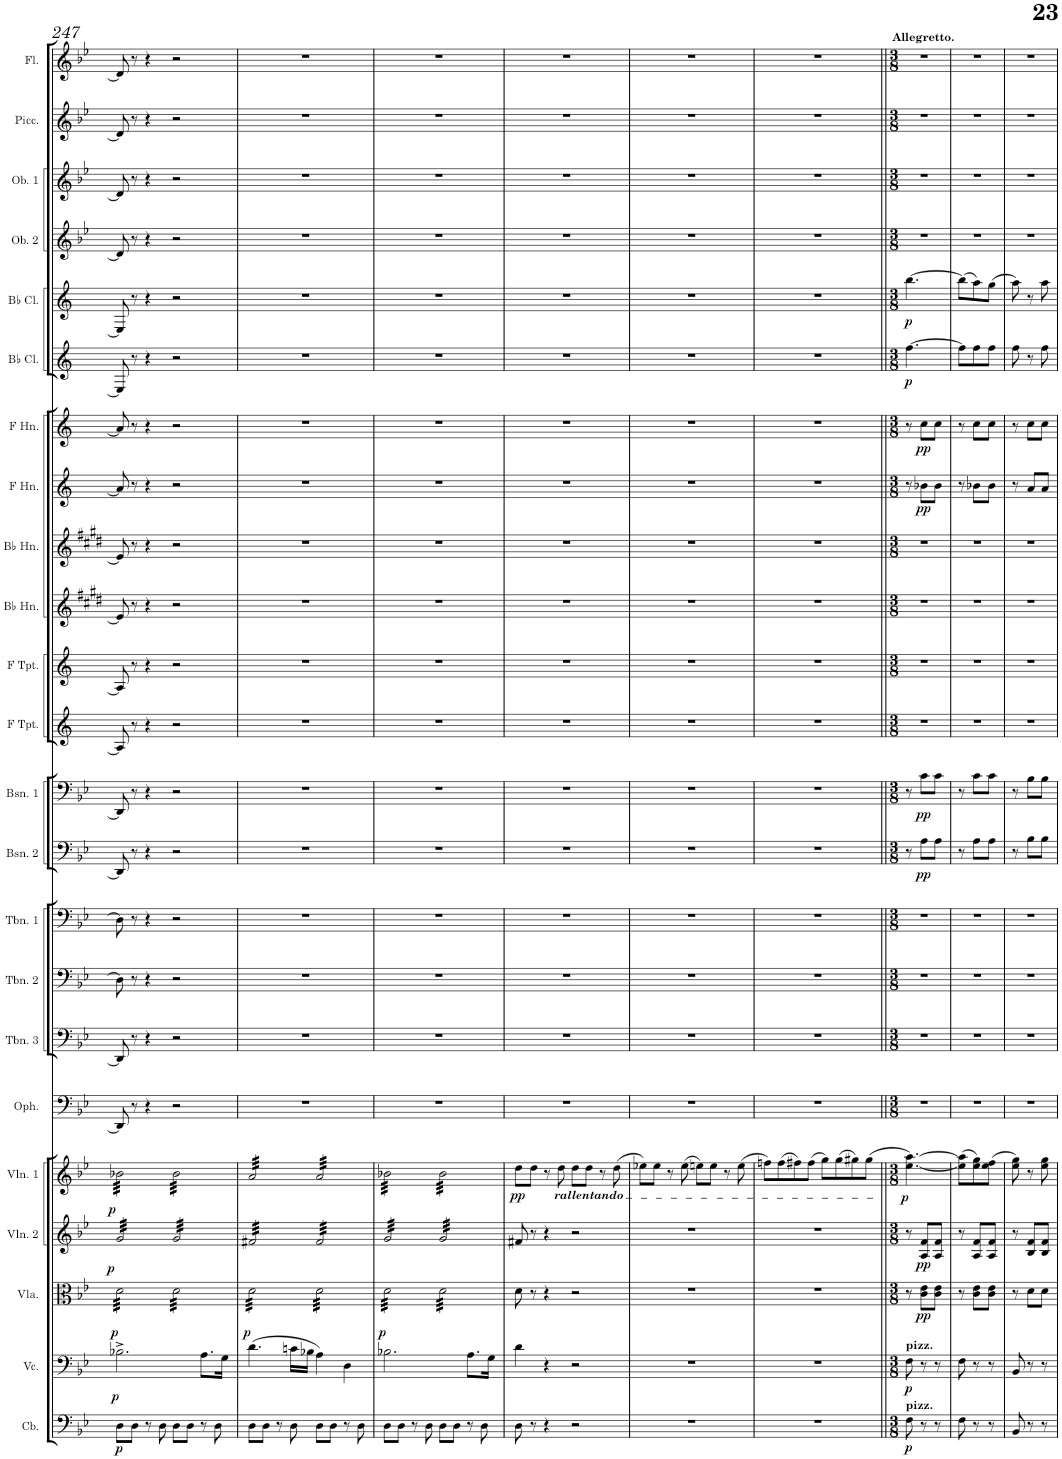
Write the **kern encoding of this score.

**kern	**dynam	**kern	**dynam	**kern	**dynam	**kern	**dynam	**kern	**dynam	**kern	**kern	**kern	**kern	**kern	**dynam	**kern	**dynam	**kern	**kern	**kern	**kern	**kern	**dynam	**kern	**dynam	**kern	**dynam	**kern	**dynam	**kern	**kern	**kern	**kern
*part23	*part23	*part22	*part22	*part21	*part21	*part20	*part20	*part19	*part19	*part18	*part17	*part16	*part15	*part14	*part14	*part13	*part13	*part12	*part11	*part10	*part9	*part8	*part8	*part7	*part7	*part6	*part6	*part5	*part5	*part4	*part3	*part2	*part1
*staff23	*staff23	*staff22	*staff22	*staff21	*staff21	*staff20	*staff20	*staff19	*staff19	*staff18	*staff17	*staff16	*staff15	*staff14	*staff14	*staff13	*staff13	*staff12	*staff11	*staff10	*staff9	*staff8	*staff8	*staff7	*staff7	*staff6	*staff6	*staff5	*staff5	*staff4	*staff3	*staff2	*staff1
*I"Contrabass	*	*I"Violoncello	*	*I"Viola	*	*I"Violin 2	*	*I"Violin 1	*	*I"Ophicleide	*I"Trombone 3	*I"Trombone 2	*I"Trombone 1	*I"Bassoon 2	*	*I"Bassoon 1	*	*I"D Trumpet 2	*I"D Trumpet 1	*I"Horn in D 4	*I"Horn in D 3	*I"Horn in D 2	*	*I"Horn in D 1	*	*I"C Clarinet 2	*	*I"C Clarinet 1	*	*I"Oboe 2	*I"Oboe 1	*I"Piccolo	*I"Flute
*I'Cb.	*	*I'Vc.	*	*I'Vla.	*	*I'Vln. 2	*	*I'Vln. 1	*	*I'Oph.	*I'Tbn. 3	*I'Tbn. 2	*I'Tbn. 1	*I'Bsn. 2	*	*I'Bsn. 1	*	*I'D Tpt. 2	*I'D Tpt. 1	*	*	*	*	*	*	*I'C Cl. 2	*	*I'C Cl. 1	*	*I'Ob. 2	*I'Ob. 1	*I'Picc.	*I'Fl.
!!LO:PB:g=z
*clefF4	*	*clefF4	*	*clefC3	*	*clefG2	*	*clefG2	*	*clefF4	*clefF4	*clefF4	*clefF4	*clefF4	*	*clefF4	*	*clefG2	*clefG2	*clefG2	*clefG2	*clefG2	*	*clefG2	*	*clefG2	*	*clefG2	*	*clefG2	*clefG2	*clefG2	*clefG2
*Trd7c12	*	*	*	*	*	*	*	*	*	*Trd1c2	*	*	*	*	*	*	*	*Trd-3c-5	*Trd-3c-5	*Trd8c14	*Trd8c14	*Trd4c7	*	*Trd4c7	*	*Trd1c2	*	*Trd1c2	*	*	*	*Trd-7c-12	*
*k[b-e-]	*	*k[b-e-]	*	*k[b-e-]	*	*k[b-e-]	*	*k[b-e-]	*	*k[b-e-]	*k[b-e-]	*k[b-e-]	*k[b-e-]	*k[b-e-]	*	*k[b-e-]	*	*k[]	*k[]	*k[f#c#g#d#]	*k[f#c#g#d#]	*k[]	*	*k[]	*	*k[]	*	*k[]	*	*k[b-e-]	*k[b-e-]	*k[b-e-]	*k[]
*M4/4	*	*M4/4	*	*M4/4	*	*M4/4	*	*M4/4	*	*M4/4	*M4/4	*M4/4	*M4/4	*M4/4	*	*M4/4	*	*M4/4	*M4/4	*M4/4	*M4/4	*M4/4	*	*M4/4	*	*M4/4	*	*M4/4	*	*M4/4	*M4/4	*M4/4	*M4/4
*met(c)	*	*met(c)	*	*met(c)	*	*met(c)	*	*met(c)	*	*met(c)	*met(c)	*met(c)	*met(c)	*met(c)	*	*met(c)	*	*met(c)	*met(c)	*met(c)	*met(c)	*met(c)	*	*met(c)	*	*met(c)	*	*met(c)	*	*met(c)	*met(c)	*met(c)	*met(c)
=247	=247	=247	=247	=247	=247	=247	=247	=247	=247	=247	=247	=247	=247	=247	=247	=247	=247	=247	=247	=247	=247	=247	=247	=247	=247	=247	=247	=247	=247	=247	=247	=247	=247
!	!LO:DY:b	!	!LO:DY:b	!	!LO:DY:b	!	!LO:DY:b	!	!LO:DY:b	!	!	!	!	!	!	!	!	!	!	!	!	!	!	!	!	!	!	!	!	!	!	!	!
*	*	*	*	*tremolo	*	*	*	*	*	*	*	*	*	*	*	*	*	*	*	*	*	*	*	*	*	*	*	*	*	*	*	*	*
*	*	*	*	*	*	*tremolo	*	*	*	*	*	*	*	*	*	*	*	*	*	*	*	*	*	*	*	*	*	*	*	*	*	*	*
*	*	*	*	*	*	*	*	*tremolo	*	*	*	*	*	*	*	*	*	*	*	*	*	*	*	*	*	*	*	*	*	*	*	*	*
8D\L	p	2.B-X^\	p	32d\LLL	p	32g/LLL	p	32b-X\LLL	p	8DD/]	8DD/]	8D\]	8D\]	8DD/]	.	8DD/]	.	8A/]	8A/]	8e/]	8e/]	8a/]	.	8a/]	.	8E/]	.	8E/]	.	8d/]	8d/]	8d/]	8d/]
.	.	.	.	32d\	.	32g/	.	32b-X\	.	.	.	.	.	.	.	.	.	.	.	.	.	.	.	.	.	.	.	.	.	.	.	.	.
.	.	.	.	32d\	.	32g/	.	32b-X\	.	.	.	.	.	.	.	.	.	.	.	.	.	.	.	.	.	.	.	.	.	.	.	.	.
.	.	.	.	32d\	.	32g/	.	32b-X\	.	.	.	.	.	.	.	.	.	.	.	.	.	.	.	.	.	.	.	.	.	.	.	.	.
8D\J	.	.	.	32d\	.	32g/	.	32b-X\	.	8r	8r	8r	8r	8r	.	8r	.	8r	8r	8r	8r	8r	.	8r	.	8r	.	8r	.	8r	8r	8r	8r
.	.	.	.	32d\	.	32g/	.	32b-X\	.	.	.	.	.	.	.	.	.	.	.	.	.	.	.	.	.	.	.	.	.	.	.	.	.
.	.	.	.	32d\	.	32g/	.	32b-X\	.	.	.	.	.	.	.	.	.	.	.	.	.	.	.	.	.	.	.	.	.	.	.	.	.
.	.	.	.	32d\	.	32g/	.	32b-X\	.	.	.	.	.	.	.	.	.	.	.	.	.	.	.	.	.	.	.	.	.	.	.	.	.
8r	.	.	.	32d\	.	32g/	.	32b-X\	.	4r	4r	4r	4r	4r	.	4r	.	4r	4r	4r	4r	4r	.	4r	.	4r	.	4r	.	4r	4r	4r	4r
.	.	.	.	32d\	.	32g/	.	32b-X\	.	.	.	.	.	.	.	.	.	.	.	.	.	.	.	.	.	.	.	.	.	.	.	.	.
.	.	.	.	32d\	.	32g/	.	32b-X\	.	.	.	.	.	.	.	.	.	.	.	.	.	.	.	.	.	.	.	.	.	.	.	.	.
.	.	.	.	32d\	.	32g/	.	32b-X\	.	.	.	.	.	.	.	.	.	.	.	.	.	.	.	.	.	.	.	.	.	.	.	.	.
8D\	.	.	.	32d\	.	32g/	.	32b-X\	.	.	.	.	.	.	.	.	.	.	.	.	.	.	.	.	.	.	.	.	.	.	.	.	.
.	.	.	.	32d\	.	32g/	.	32b-X\	.	.	.	.	.	.	.	.	.	.	.	.	.	.	.	.	.	.	.	.	.	.	.	.	.
.	.	.	.	32d\	.	32g/	.	32b-X\	.	.	.	.	.	.	.	.	.	.	.	.	.	.	.	.	.	.	.	.	.	.	.	.	.
.	.	.	.	32d\JJJ	.	32g/JJJ	.	32b-X\JJJ	.	.	.	.	.	.	.	.	.	.	.	.	.	.	.	.	.	.	.	.	.	.	.	.	.
8D\L	.	.	.	32d\LLL	.	32g/LLL	.	32b-\LLL	.	2r	2r	2r	2r	2r	.	2r	.	2r	2r	2r	2r	2r	.	2r	.	2r	.	2r	.	2r	2r	2r	2r
.	.	.	.	32d\	.	32g/	.	32b-\	.	.	.	.	.	.	.	.	.	.	.	.	.	.	.	.	.	.	.	.	.	.	.	.	.
.	.	.	.	32d\	.	32g/	.	32b-\	.	.	.	.	.	.	.	.	.	.	.	.	.	.	.	.	.	.	.	.	.	.	.	.	.
.	.	.	.	32d\	.	32g/	.	32b-\	.	.	.	.	.	.	.	.	.	.	.	.	.	.	.	.	.	.	.	.	.	.	.	.	.
8D\J	.	.	.	32d\	.	32g/	.	32b-\	.	.	.	.	.	.	.	.	.	.	.	.	.	.	.	.	.	.	.	.	.	.	.	.	.
.	.	.	.	32d\	.	32g/	.	32b-\	.	.	.	.	.	.	.	.	.	.	.	.	.	.	.	.	.	.	.	.	.	.	.	.	.
.	.	.	.	32d\	.	32g/	.	32b-\	.	.	.	.	.	.	.	.	.	.	.	.	.	.	.	.	.	.	.	.	.	.	.	.	.
.	.	.	.	32d\	.	32g/	.	32b-\	.	.	.	.	.	.	.	.	.	.	.	.	.	.	.	.	.	.	.	.	.	.	.	.	.
8r	.	8.A\L	.	32d\	.	32g/	.	32b-\	.	.	.	.	.	.	.	.	.	.	.	.	.	.	.	.	.	.	.	.	.	.	.	.	.
.	.	.	.	32d\	.	32g/	.	32b-\	.	.	.	.	.	.	.	.	.	.	.	.	.	.	.	.	.	.	.	.	.	.	.	.	.
.	.	.	.	32d\	.	32g/	.	32b-\	.	.	.	.	.	.	.	.	.	.	.	.	.	.	.	.	.	.	.	.	.	.	.	.	.
.	.	.	.	32d\	.	32g/	.	32b-\	.	.	.	.	.	.	.	.	.	.	.	.	.	.	.	.	.	.	.	.	.	.	.	.	.
8D\	.	.	.	32d\	.	32g/	.	32b-\	.	.	.	.	.	.	.	.	.	.	.	.	.	.	.	.	.	.	.	.	.	.	.	.	.
.	.	.	.	32d\	.	32g/	.	32b-\	.	.	.	.	.	.	.	.	.	.	.	.	.	.	.	.	.	.	.	.	.	.	.	.	.
.	.	16G\Jk	.	32d\	.	32g/	.	32b-\	.	.	.	.	.	.	.	.	.	.	.	.	.	.	.	.	.	.	.	.	.	.	.	.	.
.	.	.	.	32d\JJJ	.	32g/JJJ	.	32b-\JJJ	.	.	.	.	.	.	.	.	.	.	.	.	.	.	.	.	.	.	.	.	.	.	.	.	.
=248	=248	=248	=248	=248	=248	=248	=248	=248	=248	=248	=248	=248	=248	=248	=248	=248	=248	=248	=248	=248	=248	=248	=248	=248	=248	=248	=248	=248	=248	=248	=248	=248	=248
!	!	!	!	!	!LO:DY:b	!	!	!	!	!	!	!	!	!	!	!	!	!	!	!	!	!	!	!	!	!	!	!	!	!	!	!	!
8D\L	.	(4.d\	.	32d\LLL	p	32f#X/LLL	.	32a/LLL	.	1r	1r	1r	1r	1r	.	1r	.	1r	1r	1r	1r	1r	.	1r	.	1r	.	1r	.	1r	1r	1r	1r
.	.	.	.	32d\	.	32f#X/	.	32a/	.	.	.	.	.	.	.	.	.	.	.	.	.	.	.	.	.	.	.	.	.	.	.	.	.
.	.	.	.	32d\	.	32f#X/	.	32a/	.	.	.	.	.	.	.	.	.	.	.	.	.	.	.	.	.	.	.	.	.	.	.	.	.
.	.	.	.	32d\	.	32f#X/	.	32a/	.	.	.	.	.	.	.	.	.	.	.	.	.	.	.	.	.	.	.	.	.	.	.	.	.
8D\J	.	.	.	32d\	.	32f#X/	.	32a/	.	.	.	.	.	.	.	.	.	.	.	.	.	.	.	.	.	.	.	.	.	.	.	.	.
.	.	.	.	32d\	.	32f#X/	.	32a/	.	.	.	.	.	.	.	.	.	.	.	.	.	.	.	.	.	.	.	.	.	.	.	.	.
.	.	.	.	32d\	.	32f#X/	.	32a/	.	.	.	.	.	.	.	.	.	.	.	.	.	.	.	.	.	.	.	.	.	.	.	.	.
.	.	.	.	32d\	.	32f#X/	.	32a/	.	.	.	.	.	.	.	.	.	.	.	.	.	.	.	.	.	.	.	.	.	.	.	.	.
8r	.	.	.	32d\	.	32f#X/	.	32a/	.	.	.	.	.	.	.	.	.	.	.	.	.	.	.	.	.	.	.	.	.	.	.	.	.
.	.	.	.	32d\	.	32f#X/	.	32a/	.	.	.	.	.	.	.	.	.	.	.	.	.	.	.	.	.	.	.	.	.	.	.	.	.
.	.	.	.	32d\	.	32f#X/	.	32a/	.	.	.	.	.	.	.	.	.	.	.	.	.	.	.	.	.	.	.	.	.	.	.	.	.
.	.	.	.	32d\	.	32f#X/	.	32a/	.	.	.	.	.	.	.	.	.	.	.	.	.	.	.	.	.	.	.	.	.	.	.	.	.
8D\	.	16cn\LL	.	32d\	.	32f#X/	.	32a/	.	.	.	.	.	.	.	.	.	.	.	.	.	.	.	.	.	.	.	.	.	.	.	.	.
.	.	.	.	32d\	.	32f#X/	.	32a/	.	.	.	.	.	.	.	.	.	.	.	.	.	.	.	.	.	.	.	.	.	.	.	.	.
.	.	16B-X\JJ	.	32d\	.	32f#X/	.	32a/	.	.	.	.	.	.	.	.	.	.	.	.	.	.	.	.	.	.	.	.	.	.	.	.	.
.	.	.	.	32d\JJJ	.	32f#X/JJJ	.	32a/JJJ	.	.	.	.	.	.	.	.	.	.	.	.	.	.	.	.	.	.	.	.	.	.	.	.	.
8D\L	.	4A\)	.	32d\LLL	.	32f#/LLL	.	32a/LLL	.	.	.	.	.	.	.	.	.	.	.	.	.	.	.	.	.	.	.	.	.	.	.	.	.
.	.	.	.	32d\	.	32f#/	.	32a/	.	.	.	.	.	.	.	.	.	.	.	.	.	.	.	.	.	.	.	.	.	.	.	.	.
.	.	.	.	32d\	.	32f#/	.	32a/	.	.	.	.	.	.	.	.	.	.	.	.	.	.	.	.	.	.	.	.	.	.	.	.	.
.	.	.	.	32d\	.	32f#/	.	32a/	.	.	.	.	.	.	.	.	.	.	.	.	.	.	.	.	.	.	.	.	.	.	.	.	.
8D\J	.	.	.	32d\	.	32f#/	.	32a/	.	.	.	.	.	.	.	.	.	.	.	.	.	.	.	.	.	.	.	.	.	.	.	.	.
.	.	.	.	32d\	.	32f#/	.	32a/	.	.	.	.	.	.	.	.	.	.	.	.	.	.	.	.	.	.	.	.	.	.	.	.	.
.	.	.	.	32d\	.	32f#/	.	32a/	.	.	.	.	.	.	.	.	.	.	.	.	.	.	.	.	.	.	.	.	.	.	.	.	.
.	.	.	.	32d\	.	32f#/	.	32a/	.	.	.	.	.	.	.	.	.	.	.	.	.	.	.	.	.	.	.	.	.	.	.	.	.
8r	.	4D\	.	32d\	.	32f#/	.	32a/	.	.	.	.	.	.	.	.	.	.	.	.	.	.	.	.	.	.	.	.	.	.	.	.	.
.	.	.	.	32d\	.	32f#/	.	32a/	.	.	.	.	.	.	.	.	.	.	.	.	.	.	.	.	.	.	.	.	.	.	.	.	.
.	.	.	.	32d\	.	32f#/	.	32a/	.	.	.	.	.	.	.	.	.	.	.	.	.	.	.	.	.	.	.	.	.	.	.	.	.
.	.	.	.	32d\	.	32f#/	.	32a/	.	.	.	.	.	.	.	.	.	.	.	.	.	.	.	.	.	.	.	.	.	.	.	.	.
8D\	.	.	.	32d\	.	32f#/	.	32a/	.	.	.	.	.	.	.	.	.	.	.	.	.	.	.	.	.	.	.	.	.	.	.	.	.
.	.	.	.	32d\	.	32f#/	.	32a/	.	.	.	.	.	.	.	.	.	.	.	.	.	.	.	.	.	.	.	.	.	.	.	.	.
.	.	.	.	32d\	.	32f#/	.	32a/	.	.	.	.	.	.	.	.	.	.	.	.	.	.	.	.	.	.	.	.	.	.	.	.	.
.	.	.	.	32d\JJJ	.	32f#/JJJ	.	32a/JJJ	.	.	.	.	.	.	.	.	.	.	.	.	.	.	.	.	.	.	.	.	.	.	.	.	.
=249	=249	=249	=249	=249	=249	=249	=249	=249	=249	=249	=249	=249	=249	=249	=249	=249	=249	=249	=249	=249	=249	=249	=249	=249	=249	=249	=249	=249	=249	=249	=249	=249	=249
!	!	!	!	!	!LO:DY:b	!	!	!	!	!	!	!	!	!	!	!	!	!	!	!	!	!	!	!	!	!	!	!	!	!	!	!	!
8D\L	.	2.B-X\	.	32d\LLL	p	32g/LLL	.	32b-X\LLL	.	1r	1r	1r	1r	1r	.	1r	.	1r	1r	1r	1r	1r	.	1r	.	1r	.	1r	.	1r	1r	1r	1r
.	.	.	.	32d\	.	32g/	.	32b-X\	.	.	.	.	.	.	.	.	.	.	.	.	.	.	.	.	.	.	.	.	.	.	.	.	.
.	.	.	.	32d\	.	32g/	.	32b-X\	.	.	.	.	.	.	.	.	.	.	.	.	.	.	.	.	.	.	.	.	.	.	.	.	.
.	.	.	.	32d\	.	32g/	.	32b-X\	.	.	.	.	.	.	.	.	.	.	.	.	.	.	.	.	.	.	.	.	.	.	.	.	.
8D\J	.	.	.	32d\	.	32g/	.	32b-X\	.	.	.	.	.	.	.	.	.	.	.	.	.	.	.	.	.	.	.	.	.	.	.	.	.
.	.	.	.	32d\	.	32g/	.	32b-X\	.	.	.	.	.	.	.	.	.	.	.	.	.	.	.	.	.	.	.	.	.	.	.	.	.
.	.	.	.	32d\	.	32g/	.	32b-X\	.	.	.	.	.	.	.	.	.	.	.	.	.	.	.	.	.	.	.	.	.	.	.	.	.
.	.	.	.	32d\	.	32g/	.	32b-X\	.	.	.	.	.	.	.	.	.	.	.	.	.	.	.	.	.	.	.	.	.	.	.	.	.
8r	.	.	.	32d\	.	32g/	.	32b-X\	.	.	.	.	.	.	.	.	.	.	.	.	.	.	.	.	.	.	.	.	.	.	.	.	.
.	.	.	.	32d\	.	32g/	.	32b-X\	.	.	.	.	.	.	.	.	.	.	.	.	.	.	.	.	.	.	.	.	.	.	.	.	.
.	.	.	.	32d\	.	32g/	.	32b-X\	.	.	.	.	.	.	.	.	.	.	.	.	.	.	.	.	.	.	.	.	.	.	.	.	.
.	.	.	.	32d\	.	32g/	.	32b-X\	.	.	.	.	.	.	.	.	.	.	.	.	.	.	.	.	.	.	.	.	.	.	.	.	.
8D\	.	.	.	32d\	.	32g/	.	32b-X\	.	.	.	.	.	.	.	.	.	.	.	.	.	.	.	.	.	.	.	.	.	.	.	.	.
.	.	.	.	32d\	.	32g/	.	32b-X\	.	.	.	.	.	.	.	.	.	.	.	.	.	.	.	.	.	.	.	.	.	.	.	.	.
.	.	.	.	32d\	.	32g/	.	32b-X\	.	.	.	.	.	.	.	.	.	.	.	.	.	.	.	.	.	.	.	.	.	.	.	.	.
.	.	.	.	32d\JJJ	.	32g/JJJ	.	32b-X\JJJ	.	.	.	.	.	.	.	.	.	.	.	.	.	.	.	.	.	.	.	.	.	.	.	.	.
8D\L	.	.	.	32d\LLL	.	32g/LLL	.	32b-\LLL	.	.	.	.	.	.	.	.	.	.	.	.	.	.	.	.	.	.	.	.	.	.	.	.	.
.	.	.	.	32d\	.	32g/	.	32b-\	.	.	.	.	.	.	.	.	.	.	.	.	.	.	.	.	.	.	.	.	.	.	.	.	.
.	.	.	.	32d\	.	32g/	.	32b-\	.	.	.	.	.	.	.	.	.	.	.	.	.	.	.	.	.	.	.	.	.	.	.	.	.
.	.	.	.	32d\	.	32g/	.	32b-\	.	.	.	.	.	.	.	.	.	.	.	.	.	.	.	.	.	.	.	.	.	.	.	.	.
8D\J	.	.	.	32d\	.	32g/	.	32b-\	.	.	.	.	.	.	.	.	.	.	.	.	.	.	.	.	.	.	.	.	.	.	.	.	.
.	.	.	.	32d\	.	32g/	.	32b-\	.	.	.	.	.	.	.	.	.	.	.	.	.	.	.	.	.	.	.	.	.	.	.	.	.
.	.	.	.	32d\	.	32g/	.	32b-\	.	.	.	.	.	.	.	.	.	.	.	.	.	.	.	.	.	.	.	.	.	.	.	.	.
.	.	.	.	32d\	.	32g/	.	32b-\	.	.	.	.	.	.	.	.	.	.	.	.	.	.	.	.	.	.	.	.	.	.	.	.	.
8r	.	8.A\L	.	32d\	.	32g/	.	32b-\	.	.	.	.	.	.	.	.	.	.	.	.	.	.	.	.	.	.	.	.	.	.	.	.	.
.	.	.	.	32d\	.	32g/	.	32b-\	.	.	.	.	.	.	.	.	.	.	.	.	.	.	.	.	.	.	.	.	.	.	.	.	.
.	.	.	.	32d\	.	32g/	.	32b-\	.	.	.	.	.	.	.	.	.	.	.	.	.	.	.	.	.	.	.	.	.	.	.	.	.
.	.	.	.	32d\	.	32g/	.	32b-\	.	.	.	.	.	.	.	.	.	.	.	.	.	.	.	.	.	.	.	.	.	.	.	.	.
8D\	.	.	.	32d\	.	32g/	.	32b-\	.	.	.	.	.	.	.	.	.	.	.	.	.	.	.	.	.	.	.	.	.	.	.	.	.
.	.	.	.	32d\	.	32g/	.	32b-\	.	.	.	.	.	.	.	.	.	.	.	.	.	.	.	.	.	.	.	.	.	.	.	.	.
.	.	16G\Jk	.	32d\	.	32g/	.	32b-\	.	.	.	.	.	.	.	.	.	.	.	.	.	.	.	.	.	.	.	.	.	.	.	.	.
.	.	.	.	32d\JJJ	.	32g/JJJ	.	32b-\JJJ	.	.	.	.	.	.	.	.	.	.	.	.	.	.	.	.	.	.	.	.	.	.	.	.	.
*	*	*	*	*	*	*	*	*Xtremolo	*	*	*	*	*	*	*	*	*	*	*	*	*	*	*	*	*	*	*	*	*	*	*	*	*
*	*	*	*	*	*	*Xtremolo	*	*	*	*	*	*	*	*	*	*	*	*	*	*	*	*	*	*	*	*	*	*	*	*	*	*	*
*	*	*	*	*Xtremolo	*	*	*	*	*	*	*	*	*	*	*	*	*	*	*	*	*	*	*	*	*	*	*	*	*	*	*	*	*
=250	=250	=250	=250	=250	=250	=250	=250	=250	=250	=250	=250	=250	=250	=250	=250	=250	=250	=250	=250	=250	=250	=250	=250	=250	=250	=250	=250	=250	=250	=250	=250	=250	=250
!	!	!	!	!	!	!	!	!	!LO:DY:b	!	!	!	!	!	!	!	!	!	!	!	!	!	!	!	!	!	!	!	!	!	!	!	!
8D\	.	4d\	.	8d\	.	8f#X/	.	8dd\L	pp	1r	1r	1r	1r	1r	.	1r	.	1r	1r	1r	1r	1r	.	1r	.	1r	.	1r	.	1r	1r	1r	1r
8r	.	.	.	8r	.	8r	.	8dd\J	.	.	.	.	.	.	.	.	.	.	.	.	.	.	.	.	.	.	.	.	.	.	.	.	.
4r	.	4r	.	4r	.	4r	.	8r	.	.	.	.	.	.	.	.	.	.	.	.	.	.	.	.	.	.	.	.	.	.	.	.	.
!	!	!	!	!	!	!	!	!LO:TX:b:Bi:t=rallentando	!	!	!	!	!	!	!	!	!	!	!	!	!	!	!	!	!	!	!	!	!	!	!	!	!
.	.	.	.	.	.	.	.	8dd\	.	.	.	.	.	.	.	.	.	.	.	.	.	.	.	.	.	.	.	.	.	.	.	.	.
2r	.	2r	.	2r	.	2r	.	8dd\L	.	.	.	.	.	.	.	.	.	.	.	.	.	.	.	.	.	.	.	.	.	.	.	.	.
.	.	.	.	.	.	.	.	8dd\J	.	.	.	.	.	.	.	.	.	.	.	.	.	.	.	.	.	.	.	.	.	.	.	.	.
.	.	.	.	.	.	.	.	8r	.	.	.	.	.	.	.	.	.	.	.	.	.	.	.	.	.	.	.	.	.	.	.	.	.
.	.	.	.	.	.	.	.	(8dd\	.	.	.	.	.	.	.	.	.	.	.	.	.	.	.	.	.	.	.	.	.	.	.	.	.
=251	=251	=251	=251	=251	=251	=251	=251	=251	=251	=251	=251	=251	=251	=251	=251	=251	=251	=251	=251	=251	=251	=251	=251	=251	=251	=251	=251	=251	=251	=251	=251	=251	=251
1r	.	1r	.	1r	.	1r	.	8ee-X\L)	.	1r	1r	1r	1r	1r	.	1r	.	1r	1r	1r	1r	1r	.	1r	.	1r	.	1r	.	1r	1r	1r	1r
.	.	.	.	.	.	.	.	8ee-\J	.	.	.	.	.	.	.	.	.	.	.	.	.	.	.	.	.	.	.	.	.	.	.	.	.
.	.	.	.	.	.	.	.	8r	.	.	.	.	.	.	.	.	.	.	.	.	.	.	.	.	.	.	.	.	.	.	.	.	.
.	.	.	.	.	.	.	.	(8ee-\	.	.	.	.	.	.	.	.	.	.	.	.	.	.	.	.	.	.	.	.	.	.	.	.	.
.	.	.	.	.	.	.	.	8een\L)	.	.	.	.	.	.	.	.	.	.	.	.	.	.	.	.	.	.	.	.	.	.	.	.	.
.	.	.	.	.	.	.	.	8ee\J	.	.	.	.	.	.	.	.	.	.	.	.	.	.	.	.	.	.	.	.	.	.	.	.	.
.	.	.	.	.	.	.	.	8r	.	.	.	.	.	.	.	.	.	.	.	.	.	.	.	.	.	.	.	.	.	.	.	.	.
.	.	.	.	.	.	.	.	(8ee\	.	.	.	.	.	.	.	.	.	.	.	.	.	.	.	.	.	.	.	.	.	.	.	.	.
=252	=252	=252	=252	=252	=252	=252	=252	=252	=252	=252	=252	=252	=252	=252	=252	=252	=252	=252	=252	=252	=252	=252	=252	=252	=252	=252	=252	=252	=252	=252	=252	=252	=252
1r	.	1r	.	1r	.	1r	.	8ffn\L)	.	1r	1r	1r	1r	1r	.	1r	.	1r	1r	1r	1r	1r	.	1r	.	1r	.	1r	.	1r	1r	1r	1r
.	.	.	.	.	.	.	.	(8ff\	.	.	.	.	.	.	.	.	.	.	.	.	.	.	.	.	.	.	.	.	.	.	.	.	.
.	.	.	.	.	.	.	.	8ff#X\)	.	.	.	.	.	.	.	.	.	.	.	.	.	.	.	.	.	.	.	.	.	.	.	.	.
.	.	.	.	.	.	.	.	(8ff#\J	.	.	.	.	.	.	.	.	.	.	.	.	.	.	.	.	.	.	.	.	.	.	.	.	.
.	.	.	.	.	.	.	.	8gg\L)	.	.	.	.	.	.	.	.	.	.	.	.	.	.	.	.	.	.	.	.	.	.	.	.	.
.	.	.	.	.	.	.	.	(8gg\	.	.	.	.	.	.	.	.	.	.	.	.	.	.	.	.	.	.	.	.	.	.	.	.	.
.	.	.	.	.	.	.	.	8gg#X\)	.	.	.	.	.	.	.	.	.	.	.	.	.	.	.	.	.	.	.	.	.	.	.	.	.
.	.	.	.	.	.	.	.	(8gg#\J	.	.	.	.	.	.	.	.	.	.	.	.	.	.	.	.	.	.	.	.	.	.	.	.	.
=253||	=253||	=253||	=253||	=253||	=253||	=253||	=253||	=253||	=253||	=253||	=253||	=253||	=253||	=253||	=253||	=253||	=253||	=253||	=253||	=253||	=253||	=253||	=253||	=253||	=253||	=253||	=253||	=253||	=253||	=253||	=253||	=253||	=253||
*M3/8	*	*M3/8	*	*M3/8	*	*M3/8	*	*M3/8	*	*M3/8	*M3/8	*M3/8	*M3/8	*M3/8	*	*M3/8	*	*M3/8	*M3/8	*M3/8	*M3/8	*M3/8	*	*M3/8	*	*M3/8	*	*M3/8	*	*M3/8	*M3/8	*M3/8	*M3/8
!	!	!	!	!	!	!	!	!	!	!	!	!	!	!	!	!	!	!	!	!	!	!	!	!	!	!	!	!	!	!	!	!	!LO:TX:a:B:t=Allegretto.
!	!	!LO:TX:a:B:t=pizz.	!	!	!	!	!	!	!	!	!	!	!	!	!	!	!	!	!	!	!	!	!	!	!	!	!	!	!	!	!	!	!
!LO:TX:a:B:t=pizz.	!	!	!	!	!	!	!	!	!	!	!	!	!	!	!	!	!	!	!	!	!	!	!	!	!	!	!	!	!	!	!	!	!
!	!LO:DY:b	!	!LO:DY:b	!	!	!	!	!	!LO:DY:b	!	!	!	!	!	!	!	!	!	!	!	!	!	!	!	!	!	!LO:DY:b	!	!LO:DY:b	!	!	!	!
8F\	p	8F\	p	8r	.	8r	.	[4.ee-\ [4.aa\)	p	4.r	4.r	4.r	4.r	8r	.	8r	.	4.r	4.r	4.r	4.r	8r	.	8r	.	[4.ff\	p	[4.bb\	p	4.r	4.r	4.r	4.r
!	!	!	!	!	!LO:DY:b	!	!LO:DY:b	!	!	!	!	!	!	!	!LO:DY:b	!	!LO:DY:b	!	!	!	!	!	!LO:DY:b	!	!LO:DY:b	!	!	!	!	!	!	!	!
8r	.	8r	.	8c\ 8e-\L	pp	8A/ 8f/L	pp	.	.	.	.	.	.	8A\L	pp	8c\L	pp	.	.	.	.	8b-X\L	pp	8cc\L	pp	.	.	.	.	.	.	.	.
8r	.	8r	.	8c\ 8e-\J	.	8A/ 8f/J	.	.	.	.	.	.	.	8A\J	.	8c\J	.	.	.	.	.	8b-\J	.	8cc\J	.	.	.	.	.	.	.	.	.
=254	=254	=254	=254	=254	=254	=254	=254	=254	=254	=254	=254	=254	=254	=254	=254	=254	=254	=254	=254	=254	=254	=254	=254	=254	=254	=254	=254	=254	=254	=254	=254	=254	=254
8F\	.	8F\	.	8r	.	8r	.	(8ee-\] 8aa\]L	.	4.r	4.r	4.r	4.r	8r	.	8r	.	4.r	4.r	4.r	4.r	8r	.	8r	.	8ff\L]	.	(8bb\L]	.	4.r	4.r	4.r	4.r
8r	.	8r	.	8c\ 8e-\L	.	8A/ 8f/L	.	8ee-\ 8gg\)	.	.	.	.	.	8A\L	.	8c\L	.	.	.	.	.	8b-X\L	.	8cc\L	.	8ff\	.	8aa\)	.	.	.	.	.
8r	.	8r	.	8c\ 8e-\J	.	8A/ 8f/J	.	(8ee-\ 8ff\J	.	.	.	.	.	8A\J	.	8c\J	.	.	.	.	.	8b-\J	.	8cc\J	.	8ff\J	.	(8gg\J	.	.	.	.	.
=255	=255	=255	=255	=255	=255	=255	=255	=255	=255	=255	=255	=255	=255	=255	=255	=255	=255	=255	=255	=255	=255	=255	=255	=255	=255	=255	=255	=255	=255	=255	=255	=255	=255
8BB-/	.	8BB-/	.	8r	.	8r	.	8ee-\ 8gg\)	.	4.r	4.r	4.r	4.r	8r	.	8r	.	4.r	4.r	4.r	4.r	8r	.	8r	.	8ff\	.	8aa\)	.	4.r	4.r	4.r	4.r
8r	.	8r	.	8d\L	.	8B-/ 8f/L	.	8r	.	.	.	.	.	8B-\L	.	8B-\L	.	.	.	.	.	8a/L	.	8cc\L	.	8r	.	8r	.	.	.	.	.
8r	.	8r	.	8d\J	.	8B-/ 8f/J	.	8ee-\ 8gg\	.	.	.	.	.	8B-\J	.	8B-\J	.	.	.	.	.	8a/J	.	8cc\J	.	8ff\	.	8aa\	.	.	.	.	.
=	=	=	=	=	=	=	=	=	=	=	=	=	=	=	=	=	=	=	=	=	=	=	=	=	=	=	=	=	=	=	=	=	=
*-	*-	*-	*-	*-	*-	*-	*-	*-	*-	*-	*-	*-	*-	*-	*-	*-	*-	*-	*-	*-	*-	*-	*-	*-	*-	*-	*-	*-	*-	*-	*-	*-	*-
